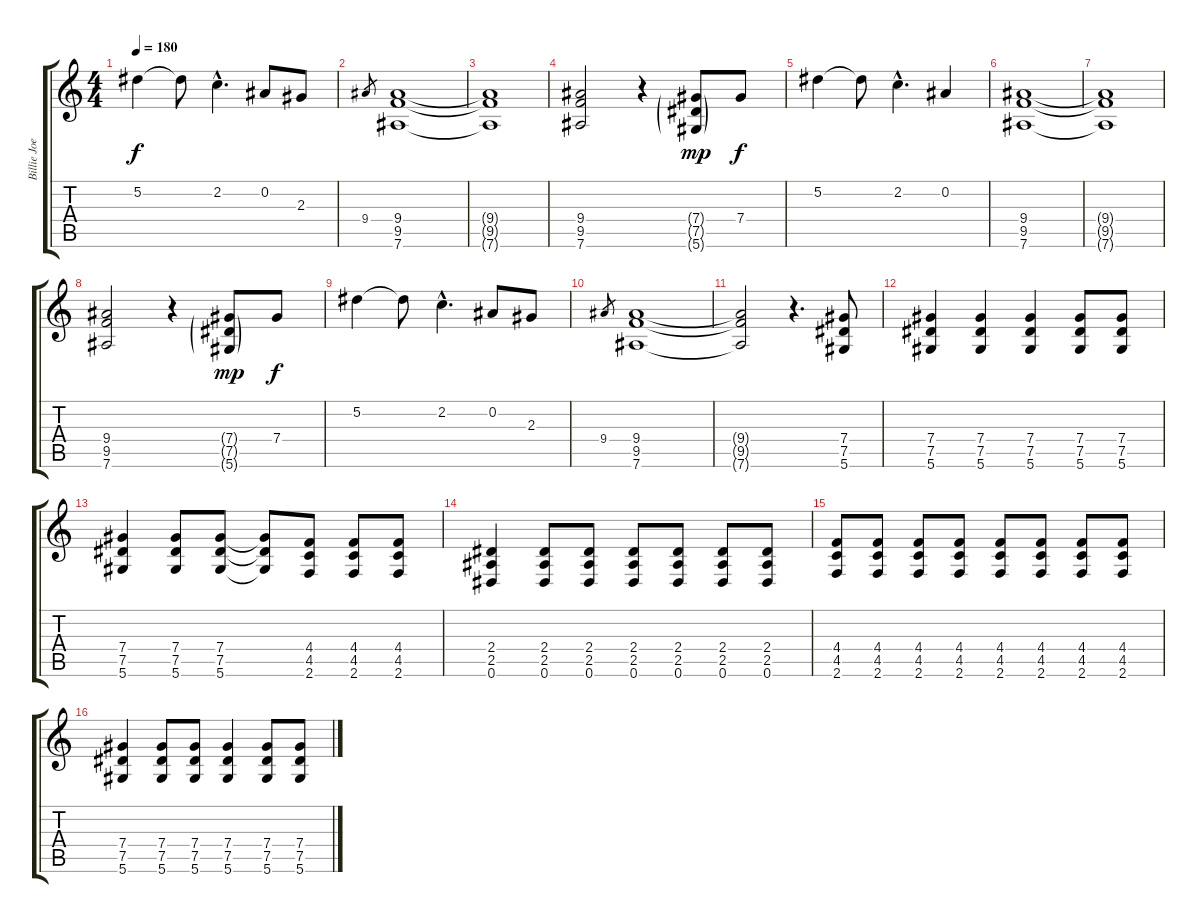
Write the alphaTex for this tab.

\track ("Billie Joe (Guitar)" "Billie Joe") {instrument overdrivenguitar}
\staff {score tabs}
\tuning (Eb4 Bb3 Gb3 Db3 Ab2 Eb2) {hide}
\ts (4 4)
\tempo 180
\clef g2
\ks c
5.2.4{dy f} 5.2{t}.8 2.2{hac}.4{d} 0.2.8 2.3.8 |
9.4.8{gr} (9.4 9.5 7.6).1 |
(9.4{t} 9.5{t} 7.6{t}).1 |
(9.4 9.5 7.6).2 r.4 (7.4{g} 7.5{g} 5.6{g}).8{dy mp} 7.4.8{dy f} |
5.2.4 5.2{t}.8 2.2{hac}.4{d} 0.2.4 |
(9.4 9.5 7.6).1 |
(9.4{t} 9.5{t} 7.6{t}).1 |
(9.4 9.5 7.6).2 r.4 (7.4{g} 7.5{g} 5.6{g}).8{dy mp} 7.4.8{dy f} |
5.2.4 5.2{t}.8 2.2{hac}.4{d} 0.2.8 2.3.8 |
9.4.8{gr} (9.4 9.5 7.6).1 |
(9.4{t} 9.5{t} 7.6{t}).2 r.4{d} (7.4 7.5 5.6).8 |
(7.4 7.5 5.6).4 (7.4 7.5 5.6).4 (7.4 7.5 5.6).4 (7.4 7.5 5.6).8 (7.4 7.5 5.6).8 |
(7.4 7.5 5.6).4 (7.4 7.5 5.6).8 (7.4 7.5 5.6).8 (7.4{t} 7.5{t} 5.6{t}).8 (4.4 4.5 2.6).8 (4.4 4.5 2.6).8 (4.4 4.5 2.6).8 |
(2.4 2.5 0.6).4 (2.4 2.5 0.6).8 (2.4 2.5 0.6).8 (2.4 2.5 0.6).8 (2.4 2.5 0.6).8 (2.4 2.5 0.6).8 (2.4 2.5 0.6).8 |
(4.4 4.5 2.6).8 (4.4 4.5 2.6).8 (4.4 4.5 2.6).8 (4.4 4.5 2.6).8 (4.4 4.5 2.6).8 (4.4 4.5 2.6).8 (4.4 4.5 2.6).8 (4.4 4.5 2.6).8 |
(7.4 7.5 5.6).4 (7.4 7.5 5.6).8 (7.4 7.5 5.6).8 (7.4 7.5 5.6).4 (7.4 7.5 5.6).8 (7.4 7.5 5.6).8
